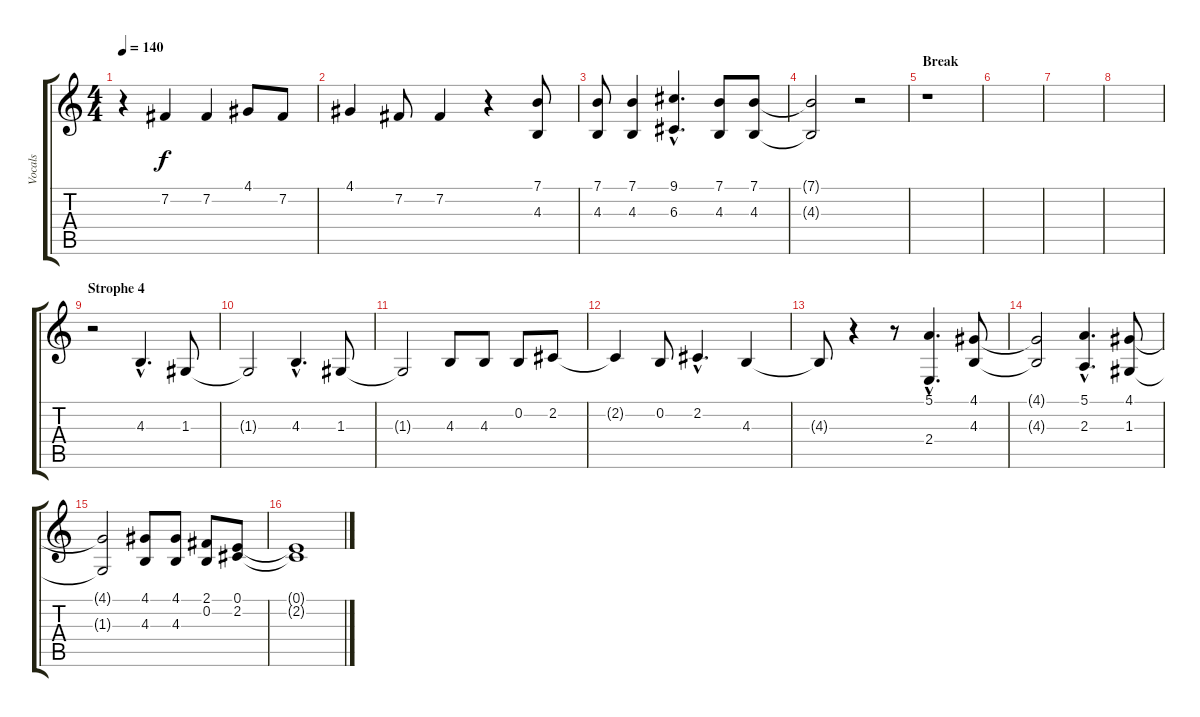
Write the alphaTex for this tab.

\track ("Vocals" "Vocals") {instrument lead2sawtooth}
\staff {score tabs}
\tuning (E4 B3 G3 D3 A2 E2) {hide}
\ts (4 4)
\tempo 140
\clef g2
\ks c
r.4{dy f} 7.2.4 7.2.4 4.1.8 7.2.8 |
4.1.4 7.2.8 7.2.4 r.4 (7.1 4.3).8 |
(7.1 4.3).8 (7.1 4.3).4 (9.1{hac} 6.3{hac}).4{d} (7.1 4.3).8 (7.1 4.3).8 |
(7.1{t} 4.3{t}).2 r.2 |
\section ("" "Break")
r.1 |
|
|
|
\section ("" "Strophe 4")
r.2 4.3{hac}.4{d} 1.3.8 |
1.3{t}.2 4.3{hac}.4{d} 1.3.8 |
1.3{t}.2 4.3.8 4.3.8 0.2.8 2.2.8 |
2.2{t}.4 0.2.8 2.2{hac}.4{d} 4.3.4 |
4.3{t}.8 r.4 r.8 (5.1{hac} 2.4{hac}).4{d} (4.1 4.3).8 |
(4.1{t} 4.3{t}).2 (5.1{hac} 2.3{hac}).4{d} (4.1 1.3).8 |
(4.1{t} 1.3{t}).2 (4.1 4.3).8 (4.1 4.3).8 (2.1 0.2).8 (0.1 2.2).8 |
(0.1{t} 2.2{t}).1
